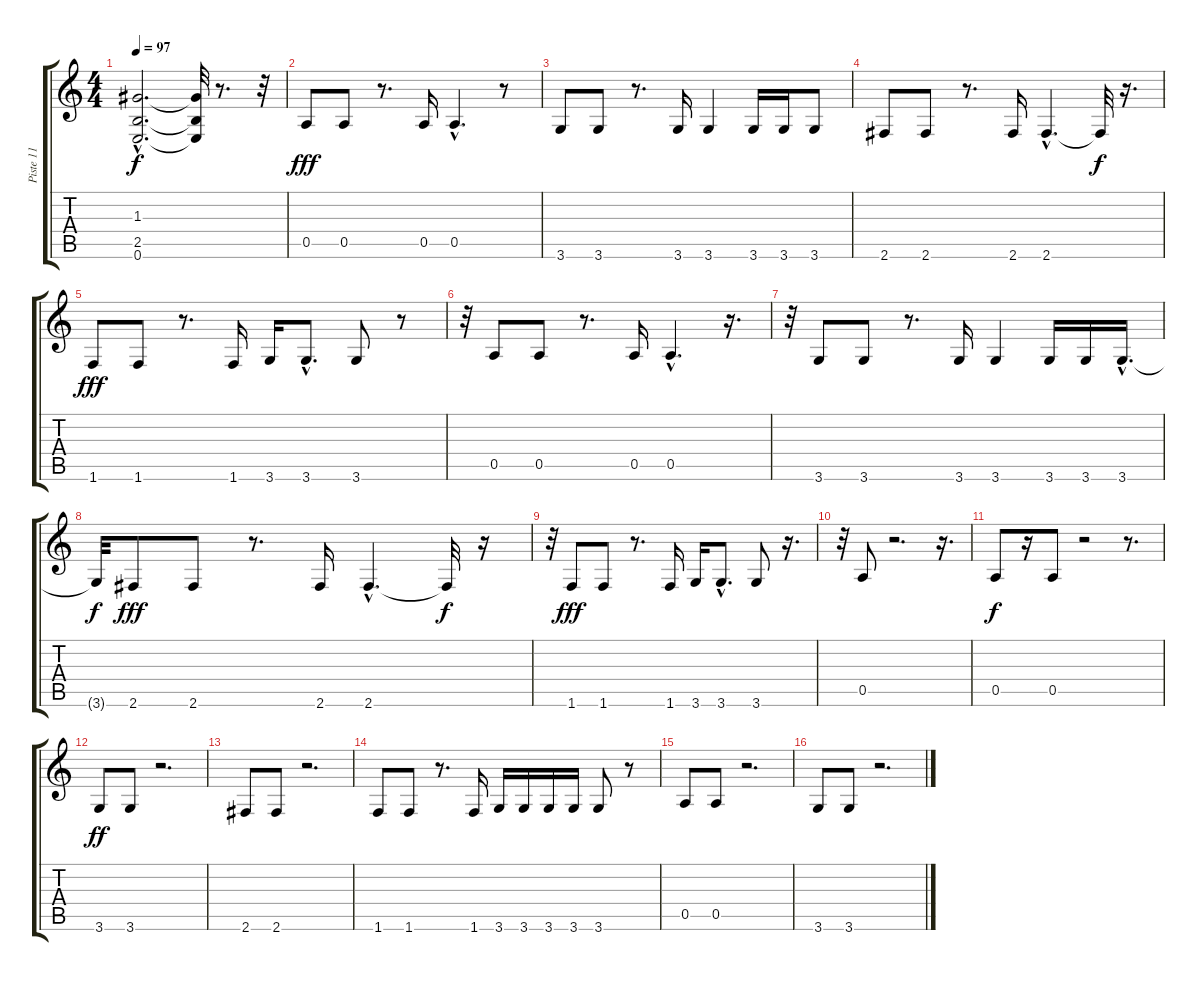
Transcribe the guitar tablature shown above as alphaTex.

\track ("Piste 11" "Piste 11") {instrument distortionguitar}
\staff {score tabs}
\tuning (E4 B3 G3 D3 A2 E2) {hide}
\ts (4 4)
\tempo 97
\clef g2
\ks c
(1.3{hac} 2.5{hac} 0.6{hac}).2{d dy f} (1.3{t} 2.5{t} 0.6{t}).32 r.8{d} r.32 |
0.5.8{dy fff} 0.5.8 r.8{d} 0.5.16 0.5{hac}.4{d} r.8 |
3.6.8 3.6.8 r.8{d} 3.6.16 3.6.4 3.6.16 3.6.16 3.6.8 |
2.6.8 2.6.8 r.8{d} 2.6.16 2.6{hac}.4{d} 2.6{t}.32{dy f} r.16{d} |
1.6.8{dy fff} 1.6.8 r.8{d} 1.6.16 3.6.16 3.6{hac}.8{d} 3.6.8 r.8 |
r.32 0.5.8 0.5.8 r.8{d} 0.5.16 0.5{hac}.4{d} r.16{d} |
r.32 3.6.8 3.6.8 r.8{d} 3.6.16 3.6.4 3.6.16 3.6.16 3.6{hac}.16{d} |
3.6{t}.32{dy f} 2.6.8{dy fff} 2.6.8 r.8{d} 2.6.16 2.6{hac}.4{d} 2.6{t}.32{dy f} r.16 |
r.32 1.6.8{dy fff} 1.6.8 r.8{d} 1.6.16 3.6.16 3.6{hac}.8{d} 3.6.8 r.16{d} |
r.32 0.5.8 r.2{d} r.16{d} |
0.5.8{dy f} r.16 0.5.8 r.2 r.8{d} |
3.6.8{dy ff} 3.6.8 r.2{d} |
2.6.8 2.6.8 r.2{d} |
1.6.8 1.6.8 r.8{d} 1.6.16 3.6.16 3.6.16 3.6.16 3.6.16 3.6.8 r.8 |
0.5.8 0.5.8 r.2{d} |
3.6.8 3.6.8 r.2{d}
